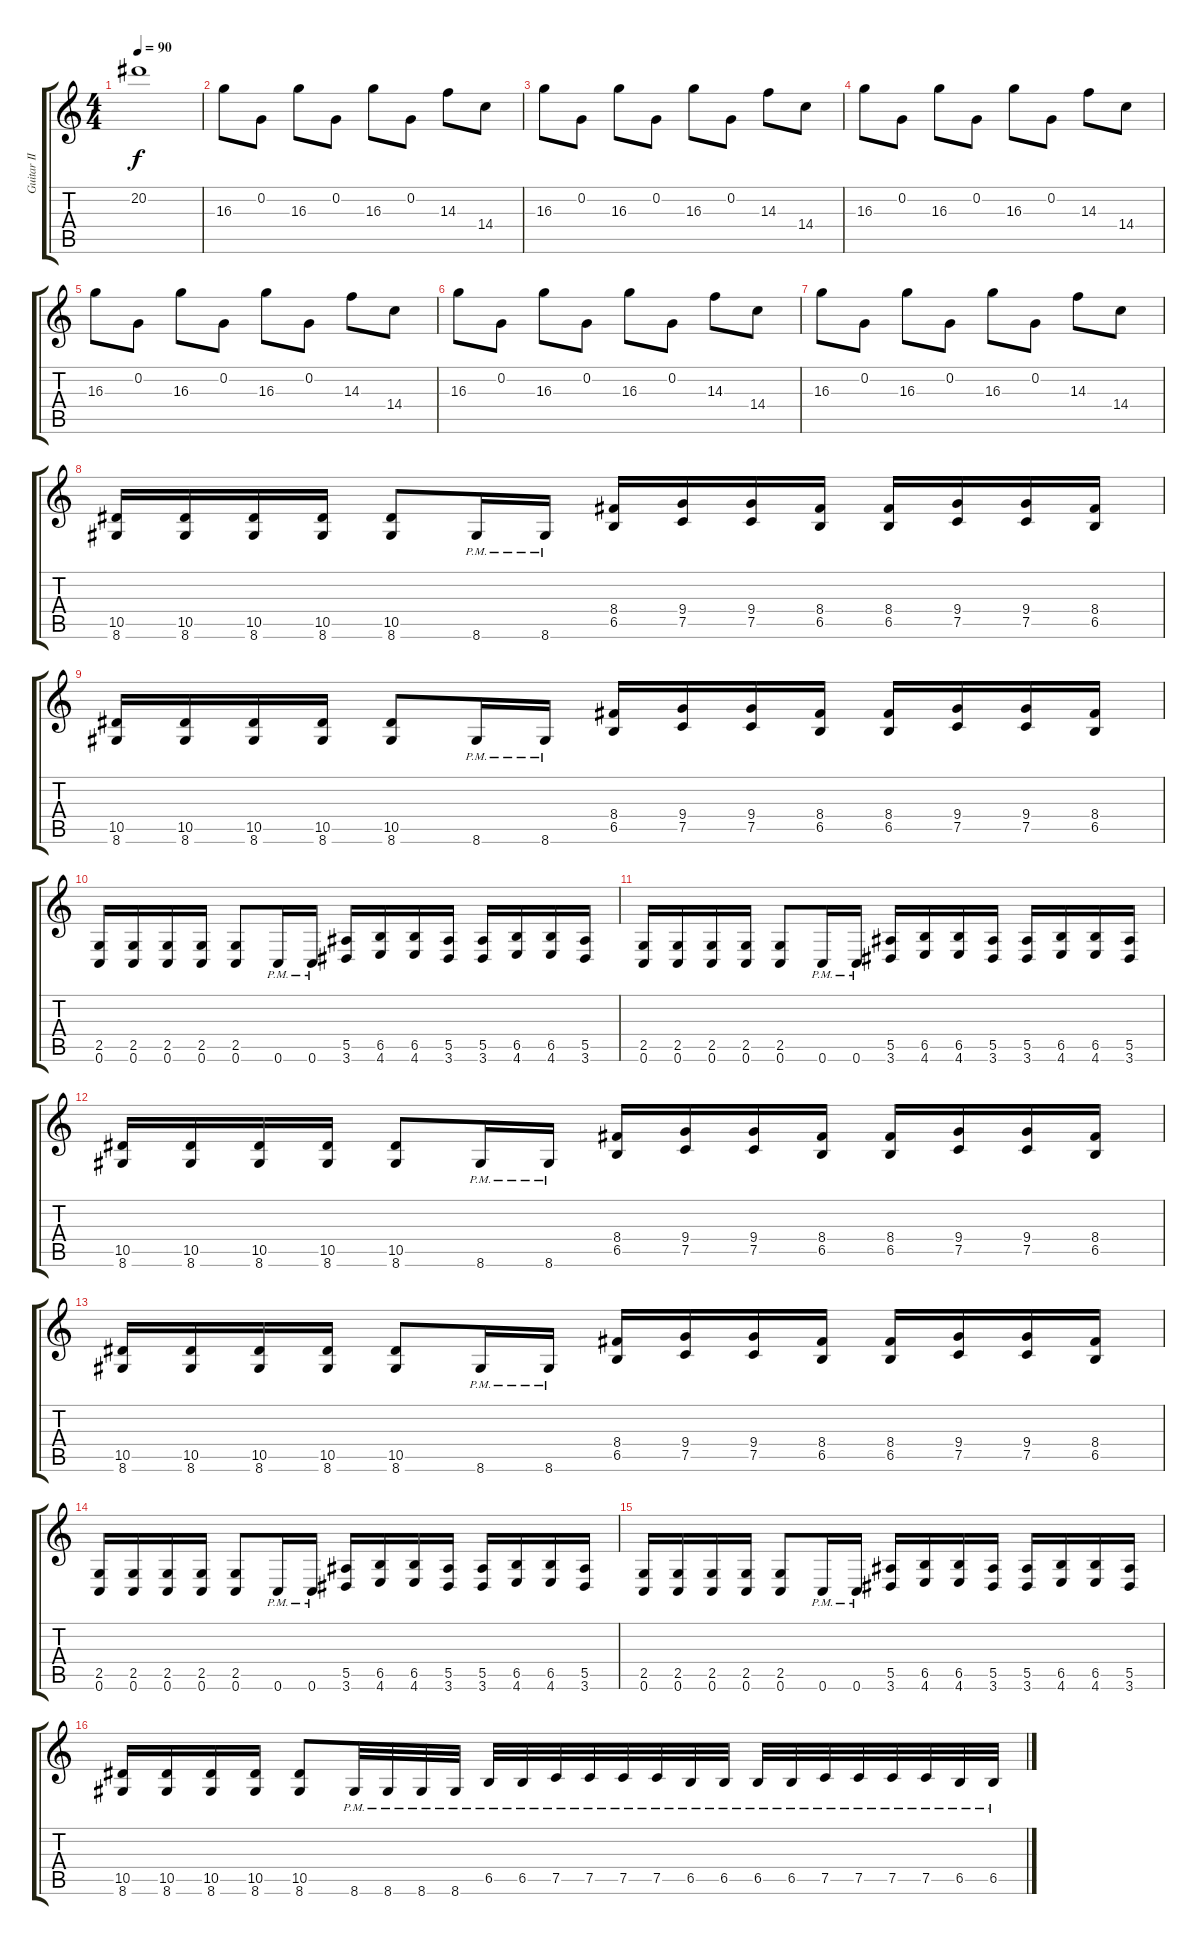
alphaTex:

\track ("Guitar II" "Guitar II") {instrument distortionguitar}
\staff {score tabs}
\tuning (C4 G3 Eb3 Bb2 F2 C2) {hide}
\ts (4 4)
\tempo 90
\clef g2
\ks c
20.2{t}.1{dy f} |
16.3.8 0.2.8 16.3.8 0.2.8 16.3.8 0.2.8 14.3.8 14.4.8 |
16.3.8 0.2.8 16.3.8 0.2.8 16.3.8 0.2.8 14.3.8 14.4.8 |
16.3.8 0.2.8 16.3.8 0.2.8 16.3.8 0.2.8 14.3.8 14.4.8 |
16.3.8 0.2.8 16.3.8 0.2.8 16.3.8 0.2.8 14.3.8 14.4.8 |
16.3.8 0.2.8 16.3.8 0.2.8 16.3.8 0.2.8 14.3.8 14.4.8 |
16.3.8 0.2.8 16.3.8 0.2.8 16.3.8 0.2.8 14.3.8 14.4.8 |
(10.5 8.6).16 (10.5 8.6).16 (10.5 8.6).16 (10.5 8.6).16 (10.5 8.6).8 8.6{pm}.16 8.6{pm}.16 (8.4 6.5).16 (9.4 7.5).16 (9.4 7.5).16 (8.4 6.5).16 (8.4 6.5).16 (9.4 7.5).16 (9.4 7.5).16 (8.4 6.5).16 |
(10.5 8.6).16 (10.5 8.6).16 (10.5 8.6).16 (10.5 8.6).16 (10.5 8.6).8 8.6{pm}.16 8.6{pm}.16 (8.4 6.5).16 (9.4 7.5).16 (9.4 7.5).16 (8.4 6.5).16 (8.4 6.5).16 (9.4 7.5).16 (9.4 7.5).16 (8.4 6.5).16 |
(2.5 0.6).16 (2.5 0.6).16 (2.5 0.6).16 (2.5 0.6).16 (2.5 0.6).8 0.6{pm}.16 0.6{pm}.16 (5.5 3.6).16 (6.5 4.6).16 (6.5 4.6).16 (5.5 3.6).16 (5.5 3.6).16 (6.5 4.6).16 (6.5 4.6).16 (5.5 3.6).16 |
(2.5 0.6).16 (2.5 0.6).16 (2.5 0.6).16 (2.5 0.6).16 (2.5 0.6).8 0.6{pm}.16 0.6{pm}.16 (5.5 3.6).16 (6.5 4.6).16 (6.5 4.6).16 (5.5 3.6).16 (5.5 3.6).16 (6.5 4.6).16 (6.5 4.6).16 (5.5 3.6).16 |
(10.5 8.6).16 (10.5 8.6).16 (10.5 8.6).16 (10.5 8.6).16 (10.5 8.6).8 8.6{pm}.16 8.6{pm}.16 (8.4 6.5).16 (9.4 7.5).16 (9.4 7.5).16 (8.4 6.5).16 (8.4 6.5).16 (9.4 7.5).16 (9.4 7.5).16 (8.4 6.5).16 |
(10.5 8.6).16 (10.5 8.6).16 (10.5 8.6).16 (10.5 8.6).16 (10.5 8.6).8 8.6{pm}.16 8.6{pm}.16 (8.4 6.5).16 (9.4 7.5).16 (9.4 7.5).16 (8.4 6.5).16 (8.4 6.5).16 (9.4 7.5).16 (9.4 7.5).16 (8.4 6.5).16 |
(2.5 0.6).16 (2.5 0.6).16 (2.5 0.6).16 (2.5 0.6).16 (2.5 0.6).8 0.6{pm}.16 0.6{pm}.16 (5.5 3.6).16 (6.5 4.6).16 (6.5 4.6).16 (5.5 3.6).16 (5.5 3.6).16 (6.5 4.6).16 (6.5 4.6).16 (5.5 3.6).16 |
(2.5 0.6).16 (2.5 0.6).16 (2.5 0.6).16 (2.5 0.6).16 (2.5 0.6).8 0.6{pm}.16 0.6{pm}.16 (5.5 3.6).16 (6.5 4.6).16 (6.5 4.6).16 (5.5 3.6).16 (5.5 3.6).16 (6.5 4.6).16 (6.5 4.6).16 (5.5 3.6).16 |
(10.5 8.6).16 (10.5 8.6).16 (10.5 8.6).16 (10.5 8.6).16 (10.5 8.6).8 8.6{pm}.32 8.6{pm}.32 8.6{pm}.32 8.6{pm}.32 6.5{pm}.32 6.5{pm}.32 7.5{pm}.32 7.5{pm}.32 7.5{pm}.32 7.5{pm}.32 6.5{pm}.32 6.5{pm}.32 6.5{pm}.32 6.5{pm}.32 7.5{pm}.32 7.5{pm}.32 7.5{pm}.32 7.5{pm}.32 6.5{pm}.32 6.5{pm}.32
